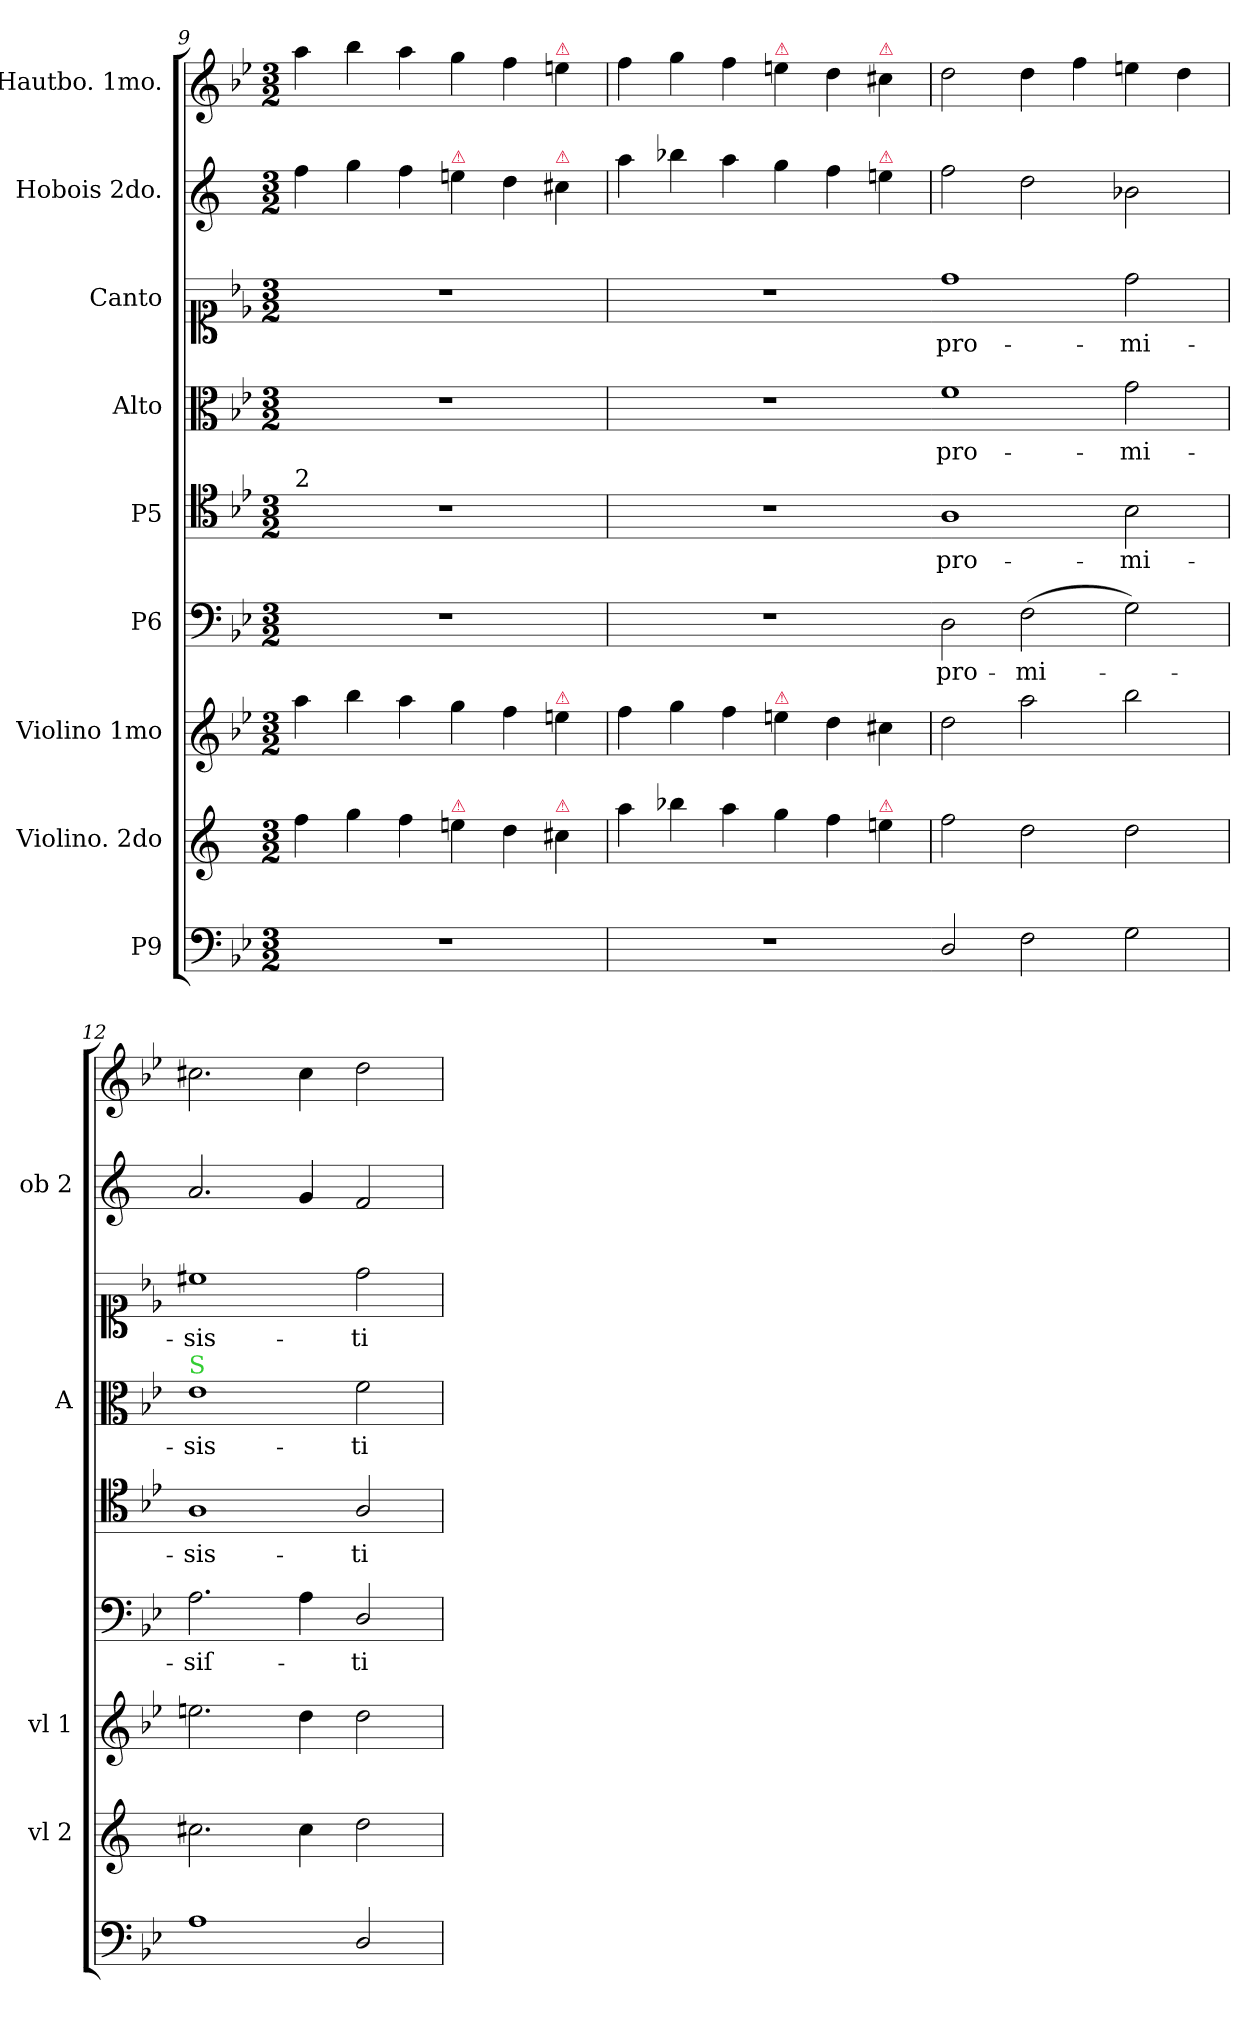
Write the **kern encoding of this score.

**kern	**kern	**kern	**kern	**text	**kern	**text	**kern	**text	**kern	**text	**kern	**kern
*part9	*part8	*part7	*part6	*part6	*part5	*part5	*part4	*part4	*part3	*part3	*part2	*part1
*staff9	*staff8	*staff7	*staff6	*staff6	*staff5	*staff5	*staff4	*staff4	*staff3	*staff3	*staff2	*staff1
*I"P9	*I"Violino. 2do	*I"Violino 1mo	*I"P6	*	*I"P5	*	*I"Alto	*	*I"Canto	*	*I"Hobois 2do.	*I"Hautbo. 1mo.
*	*I'vl 2	*I'vl 1	*	*	*	*	*I'A	*	*	*	*I'ob 2	*
*clefF4	*clefG2	*clefG2	*clefF4	*	*clefC4	*	*clefC3	*	*clefC1	*	*clefG2	*clefG2
*k[b-e-]	*	*k[b-e-]	*k[b-e-]	*	*k[b-e-]	*	*k[b-e-]	*	*k[b-e-]	*	*	*k[b-e-]
*M3/2	*M3/2	*M3/2	*M3/2	*	*M3/2	*	*M3/2	*	*M3/2	*	*M3/2	*M3/2
=9	=9	=9	=9	=9	=9	=9	=9	=9	=9	=9	=9	=9
!	!	!	!	!	!LO:TX:a:t=2	!	!	!	!	!	!	!
1.r	4ff\	4aa\	1.r	.	1.r	.	1.r	.	1.r	.	4ff\	4aa\
.	4gg\	4bb-\	.	.	.	.	.	.	.	.	4gg\	4bb-\
.	4ff\	4aa\	.	.	.	.	.	.	.	.	4ff\	4aa\
!	!	!	!	!	!	!	!	!	!	!	!LO:TX:a:color=crimson:t=⚠	!
!	!LO:TX:a:color=crimson:t=⚠	!	!	!	!	!	!	!	!	!	!	!
.	4een\	4gg\	.	.	.	.	.	.	.	.	4een\	4gg\
.	4dd\	4ff\	.	.	.	.	.	.	.	.	4dd\	4ff\
!	!	!	!	!	!	!	!	!	!	!	!	!LO:TX:a:color=crimson:t=⚠
!	!	!	!	!	!	!	!	!	!	!	!LO:TX:a:color=crimson:t=⚠	!
!	!	!LO:TX:a:color=crimson:t=⚠	!	!	!	!	!	!	!	!	!	!
!	!LO:TX:a:color=crimson:t=⚠	!	!	!	!	!	!	!	!	!	!	!
.	4cc#X\	4een\	.	.	.	.	.	.	.	.	4cc#X\	4een\
=10	=10	=10	=10	=10	=10	=10	=10	=10	=10	=10	=10	=10
1.r	4aa\	4ff\	1.r	.	1.r	.	1.r	.	1.r	.	4aa\	4ff\
.	4bb-\	4gg\	.	.	.	.	.	.	.	.	4bb-X\	4gg\
.	4aa\	4ff\	.	.	.	.	.	.	.	.	4aa\	4ff\
!	!	!	!	!	!	!	!	!	!	!	!	!LO:TX:a:color=crimson:t=⚠
!	!	!LO:TX:a:color=crimson:t=⚠	!	!	!	!	!	!	!	!	!	!
.	4gg\	4een\	.	.	.	.	.	.	.	.	4gg\	4een\
.	4ff\	4dd\	.	.	.	.	.	.	.	.	4ff\	4dd\
!	!	!	!	!	!	!	!	!	!	!	!	!LO:TX:a:color=crimson:t=⚠
!	!	!	!	!	!	!	!	!	!	!	!LO:TX:a:color=crimson:t=⚠	!
!	!LO:TX:a:color=crimson:t=⚠	!	!	!	!	!	!	!	!	!	!	!
.	4een\	4cc#X\	.	.	.	.	.	.	.	.	4een\	4cc#X\
=11-	=11	=11	=11-	=11	=11-	=11	=11-	=11	=11-	=11	=11	=11
!	!	!	!	!	!	!LO:LY:i	!	!	!	!	!	!
2D/	2ff\	2dd\	2D\	pro-	1A	pro-	1f	pro-	1dd	pro-	2ff\	2dd\
2F\	2dd\	2aa\	(2F\	-mi-	.	.	.	.	.	.	2dd\	4dd\
.	.	.	.	.	.	.	.	.	.	.	.	4ff\
!	!	!	!	!	!	!LO:LY:i	!	!	!	!	!	!
2G\	2dd\	2bb-\	2G\)	.	2B-\	-mi-	2g\	-mi-	2dd\	-mi-	2b-\	4een\
.	.	.	.	.	.	.	.	.	.	.	.	4dd\
=12	=12	=12	=12	=12	=12	=12	=12	=12	=12	=12	=12	=12
!	!	!	!	!	!	!	!LO:TX:a:color=limegreen:t=S	!	!	!	!	!
!	!	!	!	!	!	!LO:LY:i	!	!	!	!	!	!
1A	2.cc#X\	2.een\	2.A\	-siſ-	1A	-sis-	1e-	-sis-	1cc#X	-sis-	2.a/	2.cc#X\
.	4cc#\	4dd\	4A\	.	.	.	.	.	.	.	4g/	4cc#\
!	!	!	!	!	!	!LO:LY:i	!	!	!	!	!	!
2D/	2dd\	2dd\	2D/	-ti	2A/	-ti	2f\	-ti	2dd\	-ti	2f/	2dd\
=	=	=	=	=	=	=	=	=	=	=	=	=
*-	*-	*-	*-	*-	*-	*-	*-	*-	*-	*-	*-	*-
